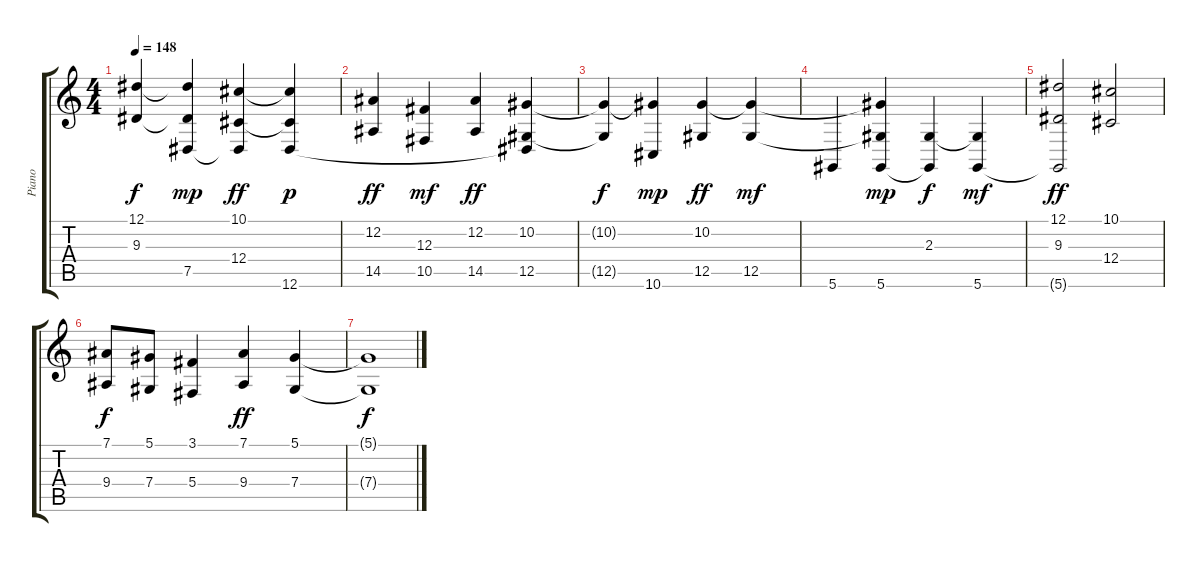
\track ("Piano" "Piano") {instrument acousticgrandpiano}
\staff {score tabs}
\tuning (Eb4 Bb3 Gb3 Db3 Ab2 Eb2) {hide}
\ts (4 4)
\tempo 148
\clef g2
\ks c
(12.1 9.3).4{dy f} (12.1{t} 9.3{t} 7.5).4{dy mp} (10.1 12.4 7.5{t}).4{dy ff} (10.1{t} 12.4{t} 12.6).4{dy p} |
(12.2 14.5).4{dy ff} (12.3 10.5).4{dy mf} (12.2 14.5).4{dy ff} (10.2 12.5 12.6{t}).4 |
(10.2{t} 12.5{t}).4{dy f} (10.2{t} 10.6).4{dy mp} (10.2 12.5).4{dy ff} (10.2{t} 12.5).4{dy mf} |
5.6.4 (10.2{t} 12.5{t} 5.6).4{dy mp} (2.3 5.6{t}).4{dy f} (2.3{t} 5.6).4{dy mf} |
(12.1 9.3 5.6{t}).2{dy ff} (10.1 12.4).2 |
(7.1 9.4).8{dy f} (5.1 7.4).8 (3.1 5.4).4 (7.1 9.4).4{dy ff} (5.1 7.4).4 |
(5.1{t} 7.4{t}).1{dy f}
